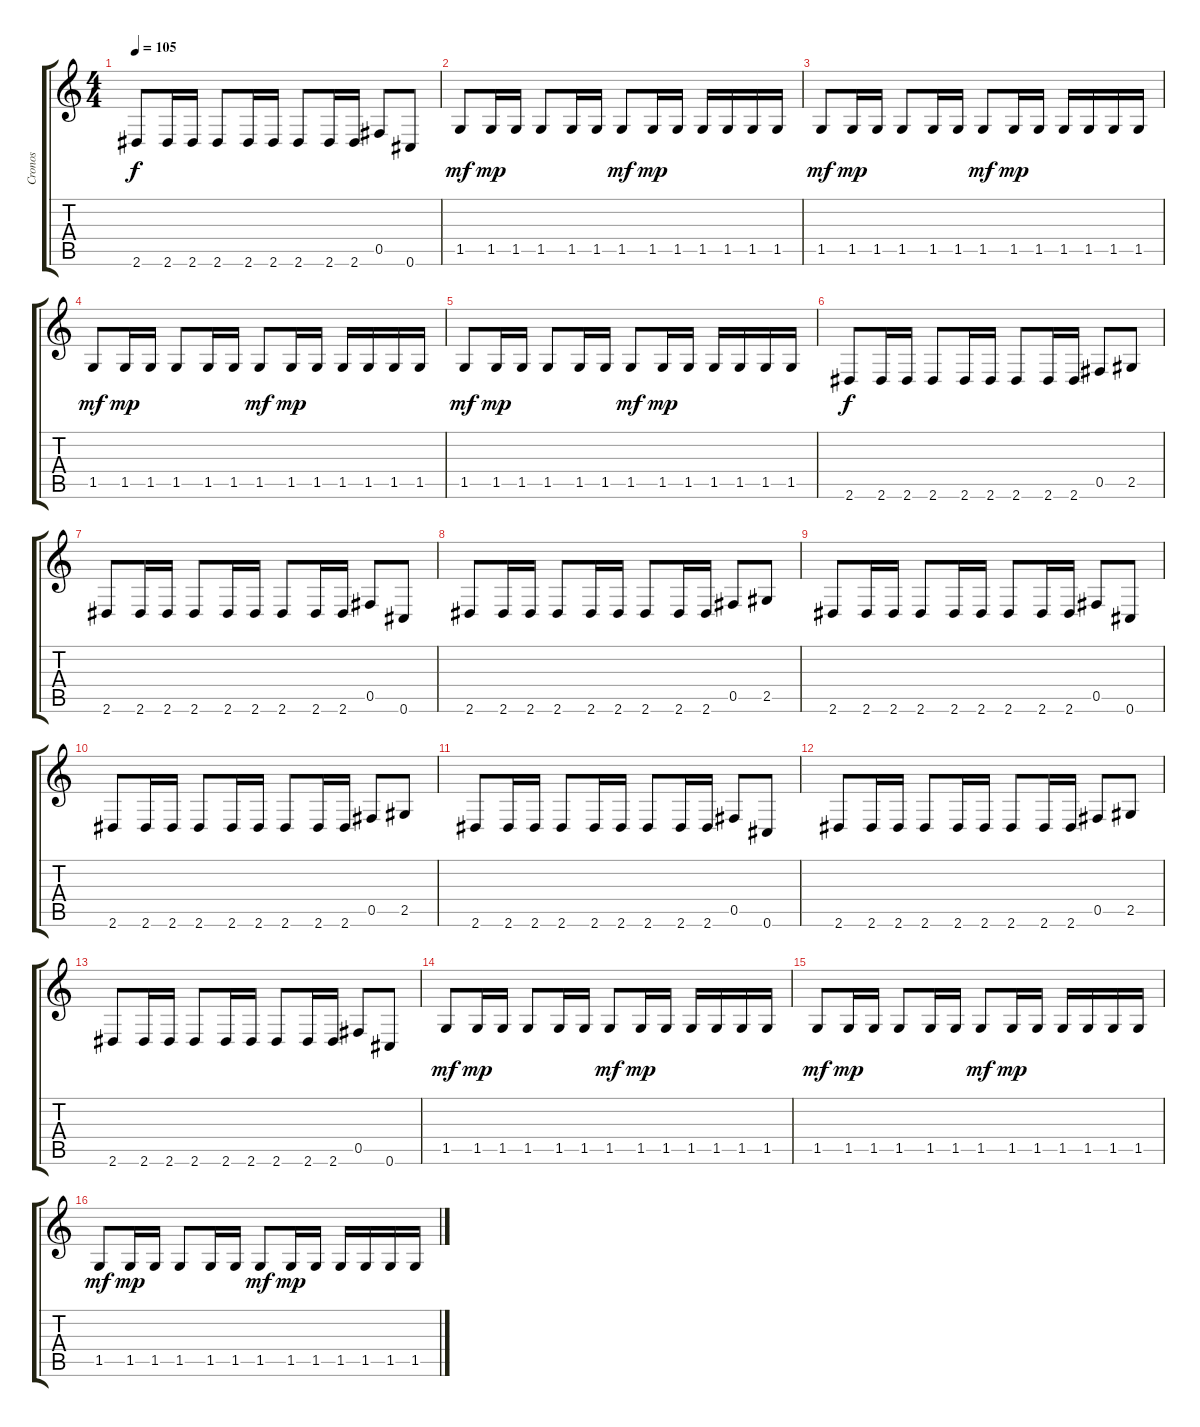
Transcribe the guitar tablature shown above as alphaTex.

\track ("Cronos" "Cronos") {instrument electricbasspick}
\staff {score tabs}
\tuning (Db4 Ab3 E3 B2 Gb2 Db2) {hide}
\ts (4 4)
\tempo 105
\clef g2
\ks c
2.6.8{dy f} 2.6.16 2.6.16 2.6.8 2.6.16 2.6.16 2.6.8 2.6.16 2.6.16 0.5.8 0.6.8 |
1.5.8{dy mf} 1.5.16{dy mp} 1.5.16 1.5.8 1.5.16 1.5.16 1.5.8{dy mf} 1.5.16{dy mp} 1.5.16 1.5.16 1.5.16 1.5.16 1.5.16 |
1.5.8{dy mf} 1.5.16{dy mp} 1.5.16 1.5.8 1.5.16 1.5.16 1.5.8{dy mf} 1.5.16{dy mp} 1.5.16 1.5.16 1.5.16 1.5.16 1.5.16 |
1.5.8{dy mf} 1.5.16{dy mp} 1.5.16 1.5.8 1.5.16 1.5.16 1.5.8{dy mf} 1.5.16{dy mp} 1.5.16 1.5.16 1.5.16 1.5.16 1.5.16 |
1.5.8{dy mf} 1.5.16{dy mp} 1.5.16 1.5.8 1.5.16 1.5.16 1.5.8{dy mf} 1.5.16{dy mp} 1.5.16 1.5.16 1.5.16 1.5.16 1.5.16 |
2.6.8{dy f} 2.6.16 2.6.16 2.6.8 2.6.16 2.6.16 2.6.8 2.6.16 2.6.16 0.5.8 2.5.8 |
2.6.8 2.6.16 2.6.16 2.6.8 2.6.16 2.6.16 2.6.8 2.6.16 2.6.16 0.5.8 0.6.8 |
2.6.8 2.6.16 2.6.16 2.6.8 2.6.16 2.6.16 2.6.8 2.6.16 2.6.16 0.5.8 2.5.8 |
2.6.8 2.6.16 2.6.16 2.6.8 2.6.16 2.6.16 2.6.8 2.6.16 2.6.16 0.5.8 0.6.8 |
2.6.8 2.6.16 2.6.16 2.6.8 2.6.16 2.6.16 2.6.8 2.6.16 2.6.16 0.5.8 2.5.8 |
2.6.8 2.6.16 2.6.16 2.6.8 2.6.16 2.6.16 2.6.8 2.6.16 2.6.16 0.5.8 0.6.8 |
2.6.8 2.6.16 2.6.16 2.6.8 2.6.16 2.6.16 2.6.8 2.6.16 2.6.16 0.5.8 2.5.8 |
2.6.8 2.6.16 2.6.16 2.6.8 2.6.16 2.6.16 2.6.8 2.6.16 2.6.16 0.5.8 0.6.8 |
1.5.8{dy mf} 1.5.16{dy mp} 1.5.16 1.5.8 1.5.16 1.5.16 1.5.8{dy mf} 1.5.16{dy mp} 1.5.16 1.5.16 1.5.16 1.5.16 1.5.16 |
1.5.8{dy mf} 1.5.16{dy mp} 1.5.16 1.5.8 1.5.16 1.5.16 1.5.8{dy mf} 1.5.16{dy mp} 1.5.16 1.5.16 1.5.16 1.5.16 1.5.16 |
1.5.8{dy mf} 1.5.16{dy mp} 1.5.16 1.5.8 1.5.16 1.5.16 1.5.8{dy mf} 1.5.16{dy mp} 1.5.16 1.5.16 1.5.16 1.5.16 1.5.16
